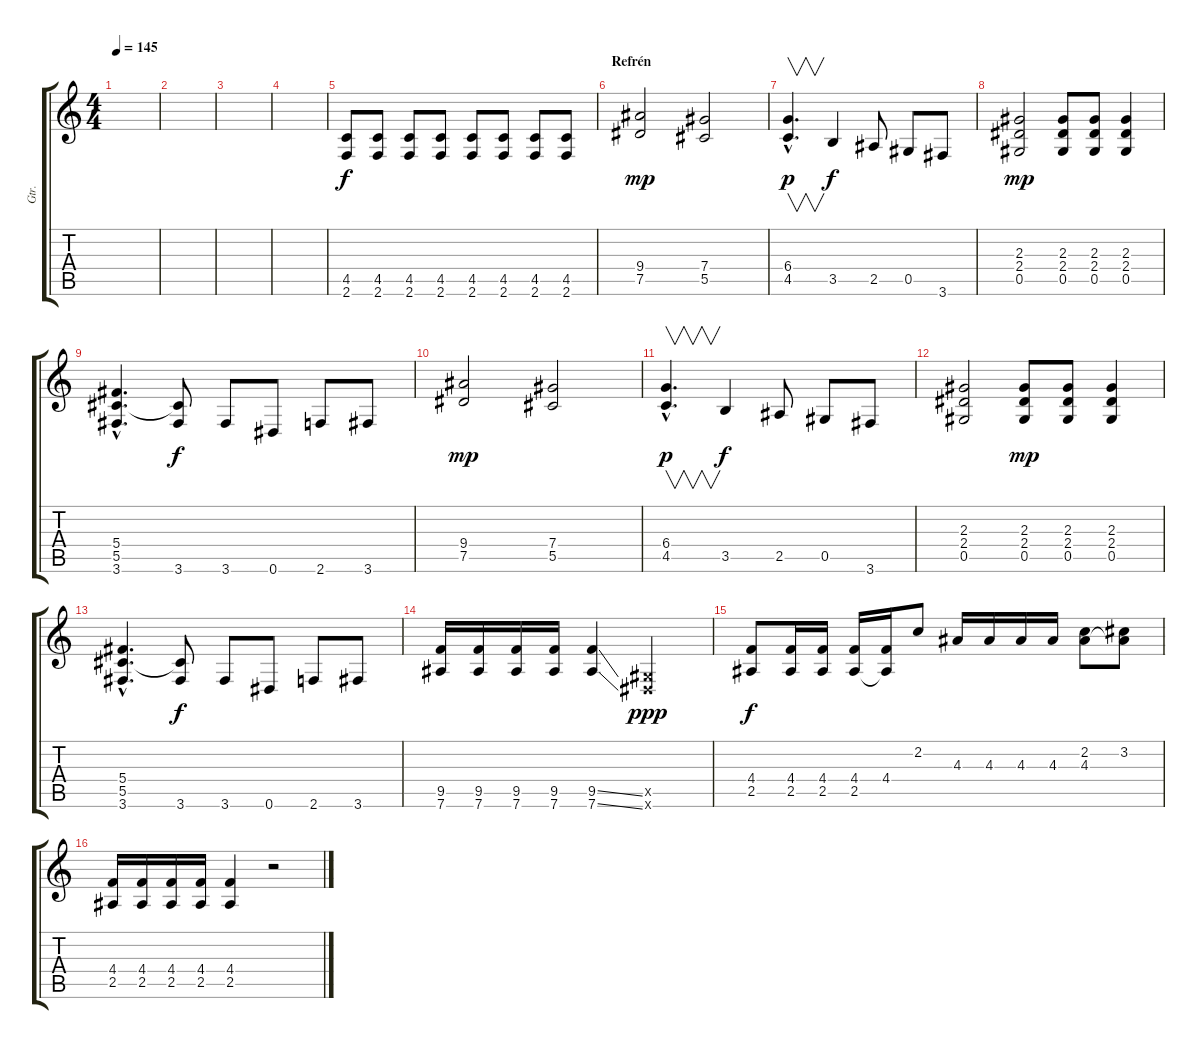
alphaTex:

\track ("Gtr." "Gtr.") {instrument overdrivenguitar}
\staff {score tabs}
\tuning (Eb4 Bb3 Gb3 Db3 Ab2 Eb2) {hide}
\ts (4 4)
\tempo 145
\clef g2
\ks c
|
|
|
|
(4.5 2.6).8 (4.5 2.6).8 (4.5 2.6).8 (4.5 2.6).8 (4.5 2.6).8 (4.5 2.6).8 (4.5 2.6).8 (4.5 2.6).8 |
\section ("" "Refrén")
(9.4 7.5).2{dy mp} (7.4 5.5).2 |
(6.4{hac} 4.5{hac}).4{v d dy p} 3.5.4{dy f} 2.5.8 0.5.8 3.6.8 |
(2.3 2.4 0.5).2{dy mp} (2.3 2.4 0.5).8 (2.3 2.4 0.5).8 (2.3 2.4 0.5).4 |
(5.4{hac} 5.5{hac} 3.6{hac}).4{d} (5.5{t} 3.6).8{dy f} 3.6.8 0.6.8 2.6.8 3.6.8 |
(9.4 7.5).2{dy mp} (7.4 5.5).2 |
(6.4{hac} 4.5{hac}).4{v d dy p} 3.5.4{dy f} 2.5.8 0.5.8 3.6.8 |
(2.3 2.4 0.5).2 (2.3 2.4 0.5).8{dy mp} (2.3 2.4 0.5).8 (2.3 2.4 0.5).4 |
(5.4{hac} 5.5{hac} 3.6{hac}).4{d} (5.5{t} 3.6).8{dy f} 3.6.8 0.6.8 2.6.8 3.6.8 |
(9.5 7.6).16 (9.5 7.6).16 (9.5 7.6).16 (9.5 7.6).16 (9.5{ss} 7.6{ss}).4 (0.5{x} 0.6{x}).2{dy ppp} |
(4.4 2.5).8{dy f} (4.4 2.5).16 (4.4 2.5).16 (4.4 2.5).16 (4.4 2.5{t}).16 2.2.8 4.3.16 4.3.16 4.3.16 4.3.16 (2.2 4.3).8 (3.2 4.3{t}).8 |
(4.4 2.5).16 (4.4 2.5).16 (4.4 2.5).16 (4.4 2.5).16 (4.4 2.5).4 r.2
